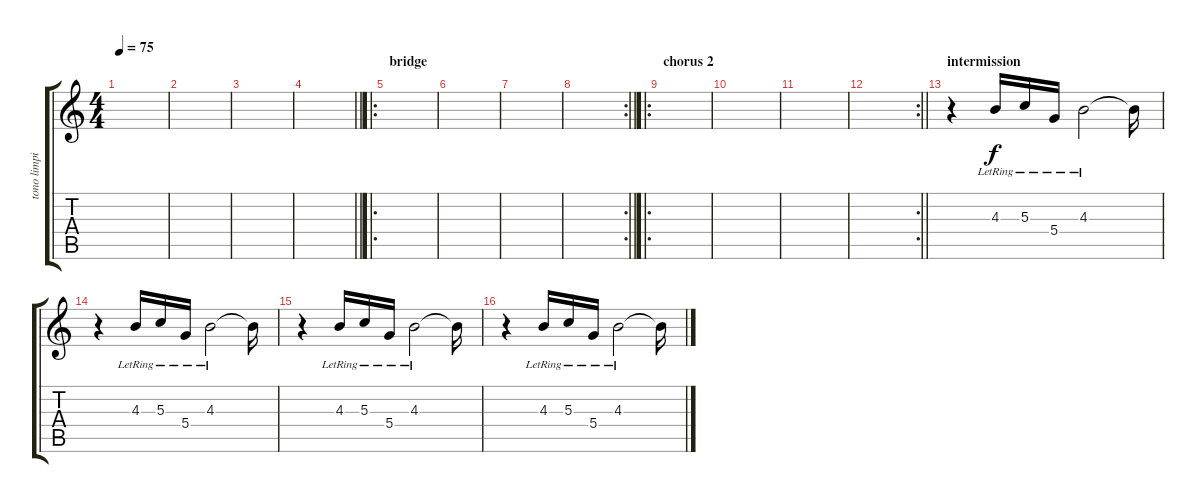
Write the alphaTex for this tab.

\track ("tono limpio(tarra 2)" "tono limpi") {instrument electricguitarclean}
\staff {score tabs}
\tuning (E4 B3 G3 D3 A2 D2) {hide}
\ts (4 4)
\tempo 75
\clef g2
\ks c
|
|
|
\barLineRight lightlight
|
\ro
\section ("" "bridge")
|
|
|
\rc 2
\barLineRight lightlight
|
\ro
\section ("" "chorus 2")
|
|
|
\rc 2
\barLineRight lightlight
|
\section ("" "intermission")
r.4 4.3{lr}.16 5.3{lr}.16 5.4{lr}.16 4.3{lr}.2 4.3{t}.16 |
r.4 4.3{lr}.16 5.3{lr}.16 5.4{lr}.16 4.3{lr}.2 4.3{t}.16 |
r.4 4.3{lr}.16 5.3{lr}.16 5.4{lr}.16 4.3{lr}.2 4.3{t}.16 |
r.4 4.3{lr}.16 5.3{lr}.16 5.4{lr}.16 4.3{lr}.2 4.3{t}.16
